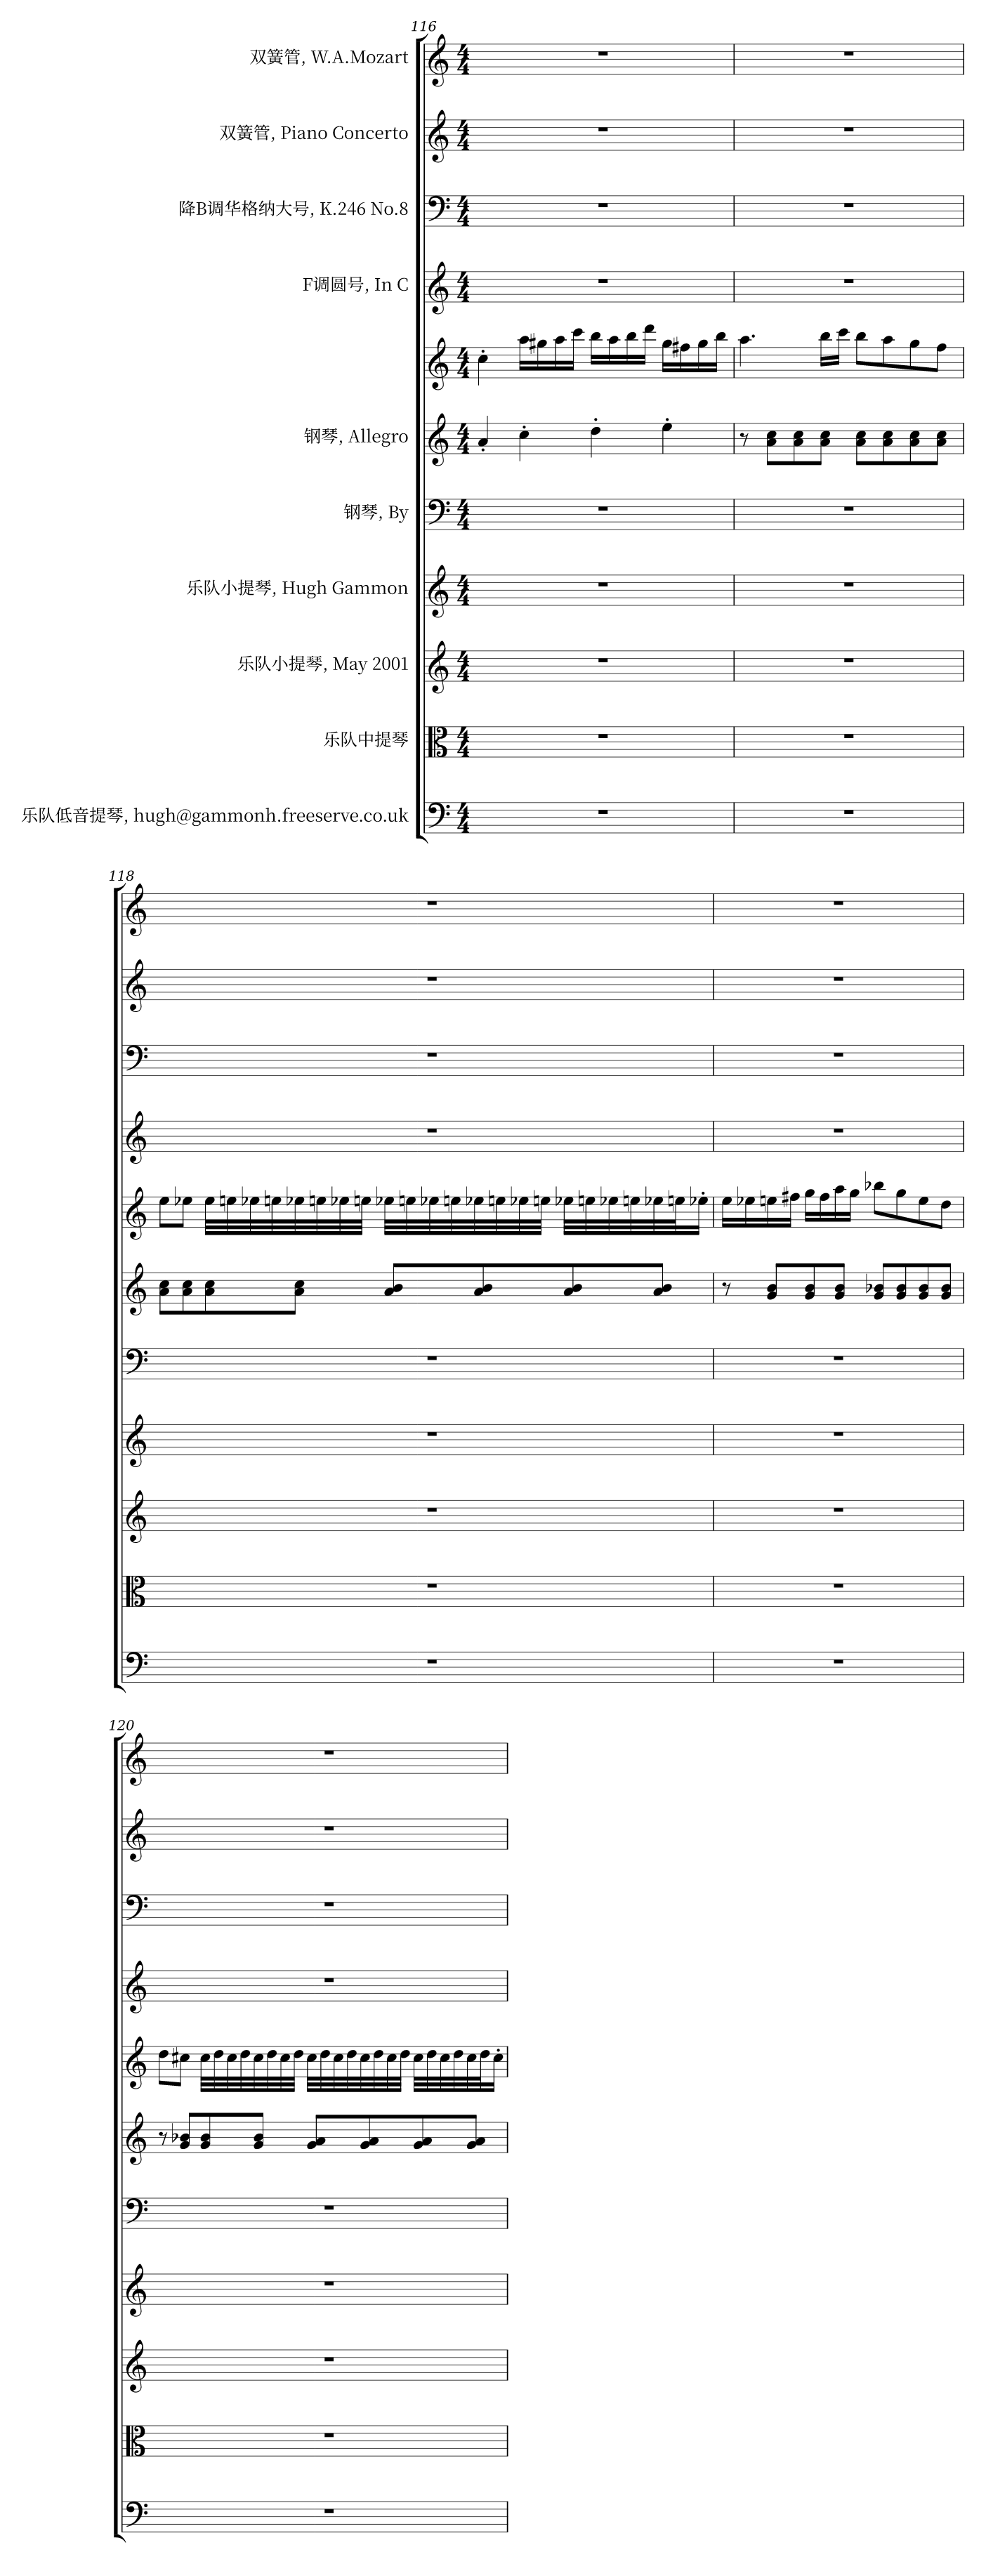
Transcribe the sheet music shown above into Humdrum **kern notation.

**kern	**kern	**kern	**kern	**kern	**kern	**kern	**kern	**kern	**kern	**kern
*part10	*part9	*part8	*part7	*part6	*part5	*part5	*part4	*part3	*part2	*part1
*staff11	*staff10	*staff9	*staff8	*staff7	*staff6	*staff5	*staff4	*staff3	*staff2	*staff1
*I"乐队低音提琴, hugh@gammonh.freeserve.co.uk	*I"乐队中提琴	*I"乐队小提琴, May 2001	*I"乐队小提琴, Hugh Gammon	*I"钢琴,       By	*I"钢琴, Allegro	*	*I"F调圆号, In C	*I"降B调华格纳大号, K.246 No.8	*I"双簧管, Piano Concerto	*I"双簧管, W.A.Mozart
*clefF4	*clefC3	*clefG2	*clefG2	*clefF4	*clefG2	*clefG2	*clefG2	*clefF4	*clefG2	*clefG2
*ITrd7c12	*	*	*	*	*	*	*ITrd4c7	*ITrd1c2	*	*
*k[]	*k[]	*k[]	*k[]	*k[]	*k[]	*k[]	*k[b-]	*k[b-e-]	*k[]	*k[]
*M4/4	*M4/4	*M4/4	*M4/4	*M4/4	*M4/4	*M4/4	*M4/4	*M4/4	*M4/4	*M4/4
=116	=116	=116	=116	=116	=116	=116	=116	=116	=116	=116
1r	1r	1r	1r	1r	4a'/	4cc'\	1r	1r	1r	1r
.	.	.	.	.	4cc'\	16aa\LL	.	.	.	.
.	.	.	.	.	.	16gg#X\	.	.	.	.
.	.	.	.	.	.	16aa\	.	.	.	.
.	.	.	.	.	.	16ccc\JJ	.	.	.	.
.	.	.	.	.	4dd'\	16bb\LL	.	.	.	.
.	.	.	.	.	.	16aa\	.	.	.	.
.	.	.	.	.	.	16bb\	.	.	.	.
.	.	.	.	.	.	16ddd\JJ	.	.	.	.
.	.	.	.	.	4ee'\	16gg#\LL	.	.	.	.
.	.	.	.	.	.	16ff#X\	.	.	.	.
.	.	.	.	.	.	16gg#\	.	.	.	.
.	.	.	.	.	.	16bb\JJ	.	.	.	.
=117	=117	=117	=117	=117	=117	=117	=117	=117	=117	=117
1r	1r	1r	1r	1r	8r	4.aa\	1r	1r	1r	1r
.	.	.	.	.	8a\ 8cc\L	.	.	.	.	.
.	.	.	.	.	8a\ 8cc\	.	.	.	.	.
.	.	.	.	.	8a\ 8cc\J	16bb\LL	.	.	.	.
.	.	.	.	.	.	16ccc\JJ	.	.	.	.
.	.	.	.	.	8a\ 8cc\L	8bb\L	.	.	.	.
.	.	.	.	.	8a\ 8cc\	8aa\	.	.	.	.
.	.	.	.	.	8a\ 8cc\	8gg\	.	.	.	.
.	.	.	.	.	8a\ 8cc\J	8ff\J	.	.	.	.
!!LO:PB:g=z
=118	=118	=118	=118	=118	=118	=118	=118	=118	=118	=118
1r	1r	1r	1r	1r	8a\ 8cc\L	8ee\L	1r	1r	1r	1r
.	.	.	.	.	8a\ 8cc\	8ee-X\J	.	.	.	.
.	.	.	.	.	8a\ 8cc\	32ee-\LLL	.	.	.	.
.	.	.	.	.	.	32een\	.	.	.	.
.	.	.	.	.	.	32ee-X\	.	.	.	.
.	.	.	.	.	.	32een\	.	.	.	.
.	.	.	.	.	8a\ 8cc\J	32ee-X\	.	.	.	.
.	.	.	.	.	.	32een\	.	.	.	.
.	.	.	.	.	.	32ee-X\	.	.	.	.
.	.	.	.	.	.	32een\JJJ	.	.	.	.
.	.	.	.	.	8a/ 8b/L	32ee-X\LLL	.	.	.	.
.	.	.	.	.	.	32een\	.	.	.	.
.	.	.	.	.	.	32ee-X\	.	.	.	.
.	.	.	.	.	.	32een\	.	.	.	.
.	.	.	.	.	8a/ 8b/	32ee-X\	.	.	.	.
.	.	.	.	.	.	32een\	.	.	.	.
.	.	.	.	.	.	32ee-X\	.	.	.	.
.	.	.	.	.	.	32een\JJJ	.	.	.	.
.	.	.	.	.	8a/ 8b/	32ee-X\LLL	.	.	.	.
.	.	.	.	.	.	32een\	.	.	.	.
.	.	.	.	.	.	32ee-X\	.	.	.	.
.	.	.	.	.	.	32een\	.	.	.	.
.	.	.	.	.	8a/ 8b/J	32ee-X\	.	.	.	.
.	.	.	.	.	.	32een\J	.	.	.	.
.	.	.	.	.	.	16ee-X'\JJ	.	.	.	.
!!LO:PB:g=z
=119	=119	=119	=119	=119	=119	=119	=119	=119	=119	=119
1r	1r	1r	1r	1r	8r	16ee\LL	1r	1r	1r	1r
.	.	.	.	.	.	16ee-X\	.	.	.	.
.	.	.	.	.	8g/ 8b/L	16een\	.	.	.	.
.	.	.	.	.	.	16ff#X\JJ	.	.	.	.
.	.	.	.	.	8g/ 8b/	16gg\LL	.	.	.	.
.	.	.	.	.	.	16ff#\	.	.	.	.
.	.	.	.	.	8g/ 8b/J	16aa\	.	.	.	.
.	.	.	.	.	.	16gg\JJ	.	.	.	.
.	.	.	.	.	8g/ 8b-X/L	8bb-X\L	.	.	.	.
.	.	.	.	.	8g/ 8b-/	8gg\	.	.	.	.
.	.	.	.	.	8g/ 8b-/	8ee\	.	.	.	.
.	.	.	.	.	8g/ 8b-/J	8dd\J	.	.	.	.
=120	=120	=120	=120	=120	=120	=120	=120	=120	=120	=120
1r	1r	1r	1r	1r	8r	8dd\L	1r	1r	1r	1r
.	.	.	.	.	8g/ 8b-X/L	8cc#X\J	.	.	.	.
.	.	.	.	.	8g/ 8b-/	32cc#\LLL	.	.	.	.
.	.	.	.	.	.	32dd\	.	.	.	.
.	.	.	.	.	.	32cc#\	.	.	.	.
.	.	.	.	.	.	32dd\	.	.	.	.
.	.	.	.	.	8g/ 8b-/J	32cc#\	.	.	.	.
.	.	.	.	.	.	32dd\	.	.	.	.
.	.	.	.	.	.	32cc#\	.	.	.	.
.	.	.	.	.	.	32dd\JJJ	.	.	.	.
.	.	.	.	.	8g/ 8a/L	32cc#\LLL	.	.	.	.
.	.	.	.	.	.	32dd\	.	.	.	.
.	.	.	.	.	.	32cc#\	.	.	.	.
.	.	.	.	.	.	32dd\	.	.	.	.
.	.	.	.	.	8g/ 8a/	32cc#\	.	.	.	.
.	.	.	.	.	.	32dd\	.	.	.	.
.	.	.	.	.	.	32cc#\	.	.	.	.
.	.	.	.	.	.	32dd\JJJ	.	.	.	.
.	.	.	.	.	8g/ 8a/	32cc#\LLL	.	.	.	.
.	.	.	.	.	.	32dd\	.	.	.	.
.	.	.	.	.	.	32cc#\	.	.	.	.
.	.	.	.	.	.	32dd\	.	.	.	.
.	.	.	.	.	8g/ 8a/J	32cc#\	.	.	.	.
.	.	.	.	.	.	32dd\J	.	.	.	.
.	.	.	.	.	.	16cc#'\JJ	.	.	.	.
=	=	=	=	=	=	=	=	=	=	=
*-	*-	*-	*-	*-	*-	*-	*-	*-	*-	*-
